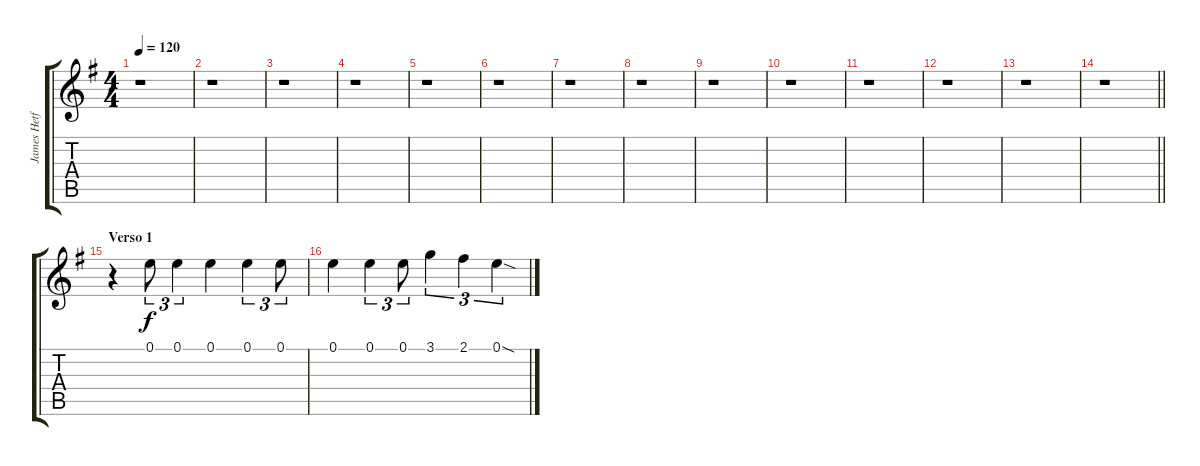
\track ("James Hetfield (Vocals)" "James Hetf") {instrument electricguitarmuted}
\staff {score tabs}
\tuning (E4 B3 G3 D3 A2 E2) {hide}
\ts (4 4)
\tempo 120
\clef g2
\ks g
r.1{dy f} |
r.1 |
r.1 |
r.1 |
r.1 |
r.1 |
r.1 |
r.1 |
r.1 |
r.1 |
r.1 |
r.1 |
r.1 |
\barLineRight lightlight
r.1 |
\section ("" "Verso 1")
r.4 0.1.8{tu (3 2)} 0.1.4{tu (3 2)} 0.1.4 0.1.4{tu (3 2)} 0.1.8{tu (3 2)} |
0.1.4 0.1.4{tu (3 2)} 0.1.8{tu (3 2)} 3.1.4{tu (3 2)} 2.1.4{tu (3 2)} 0.1{sod}.4{tu (3 2)}
